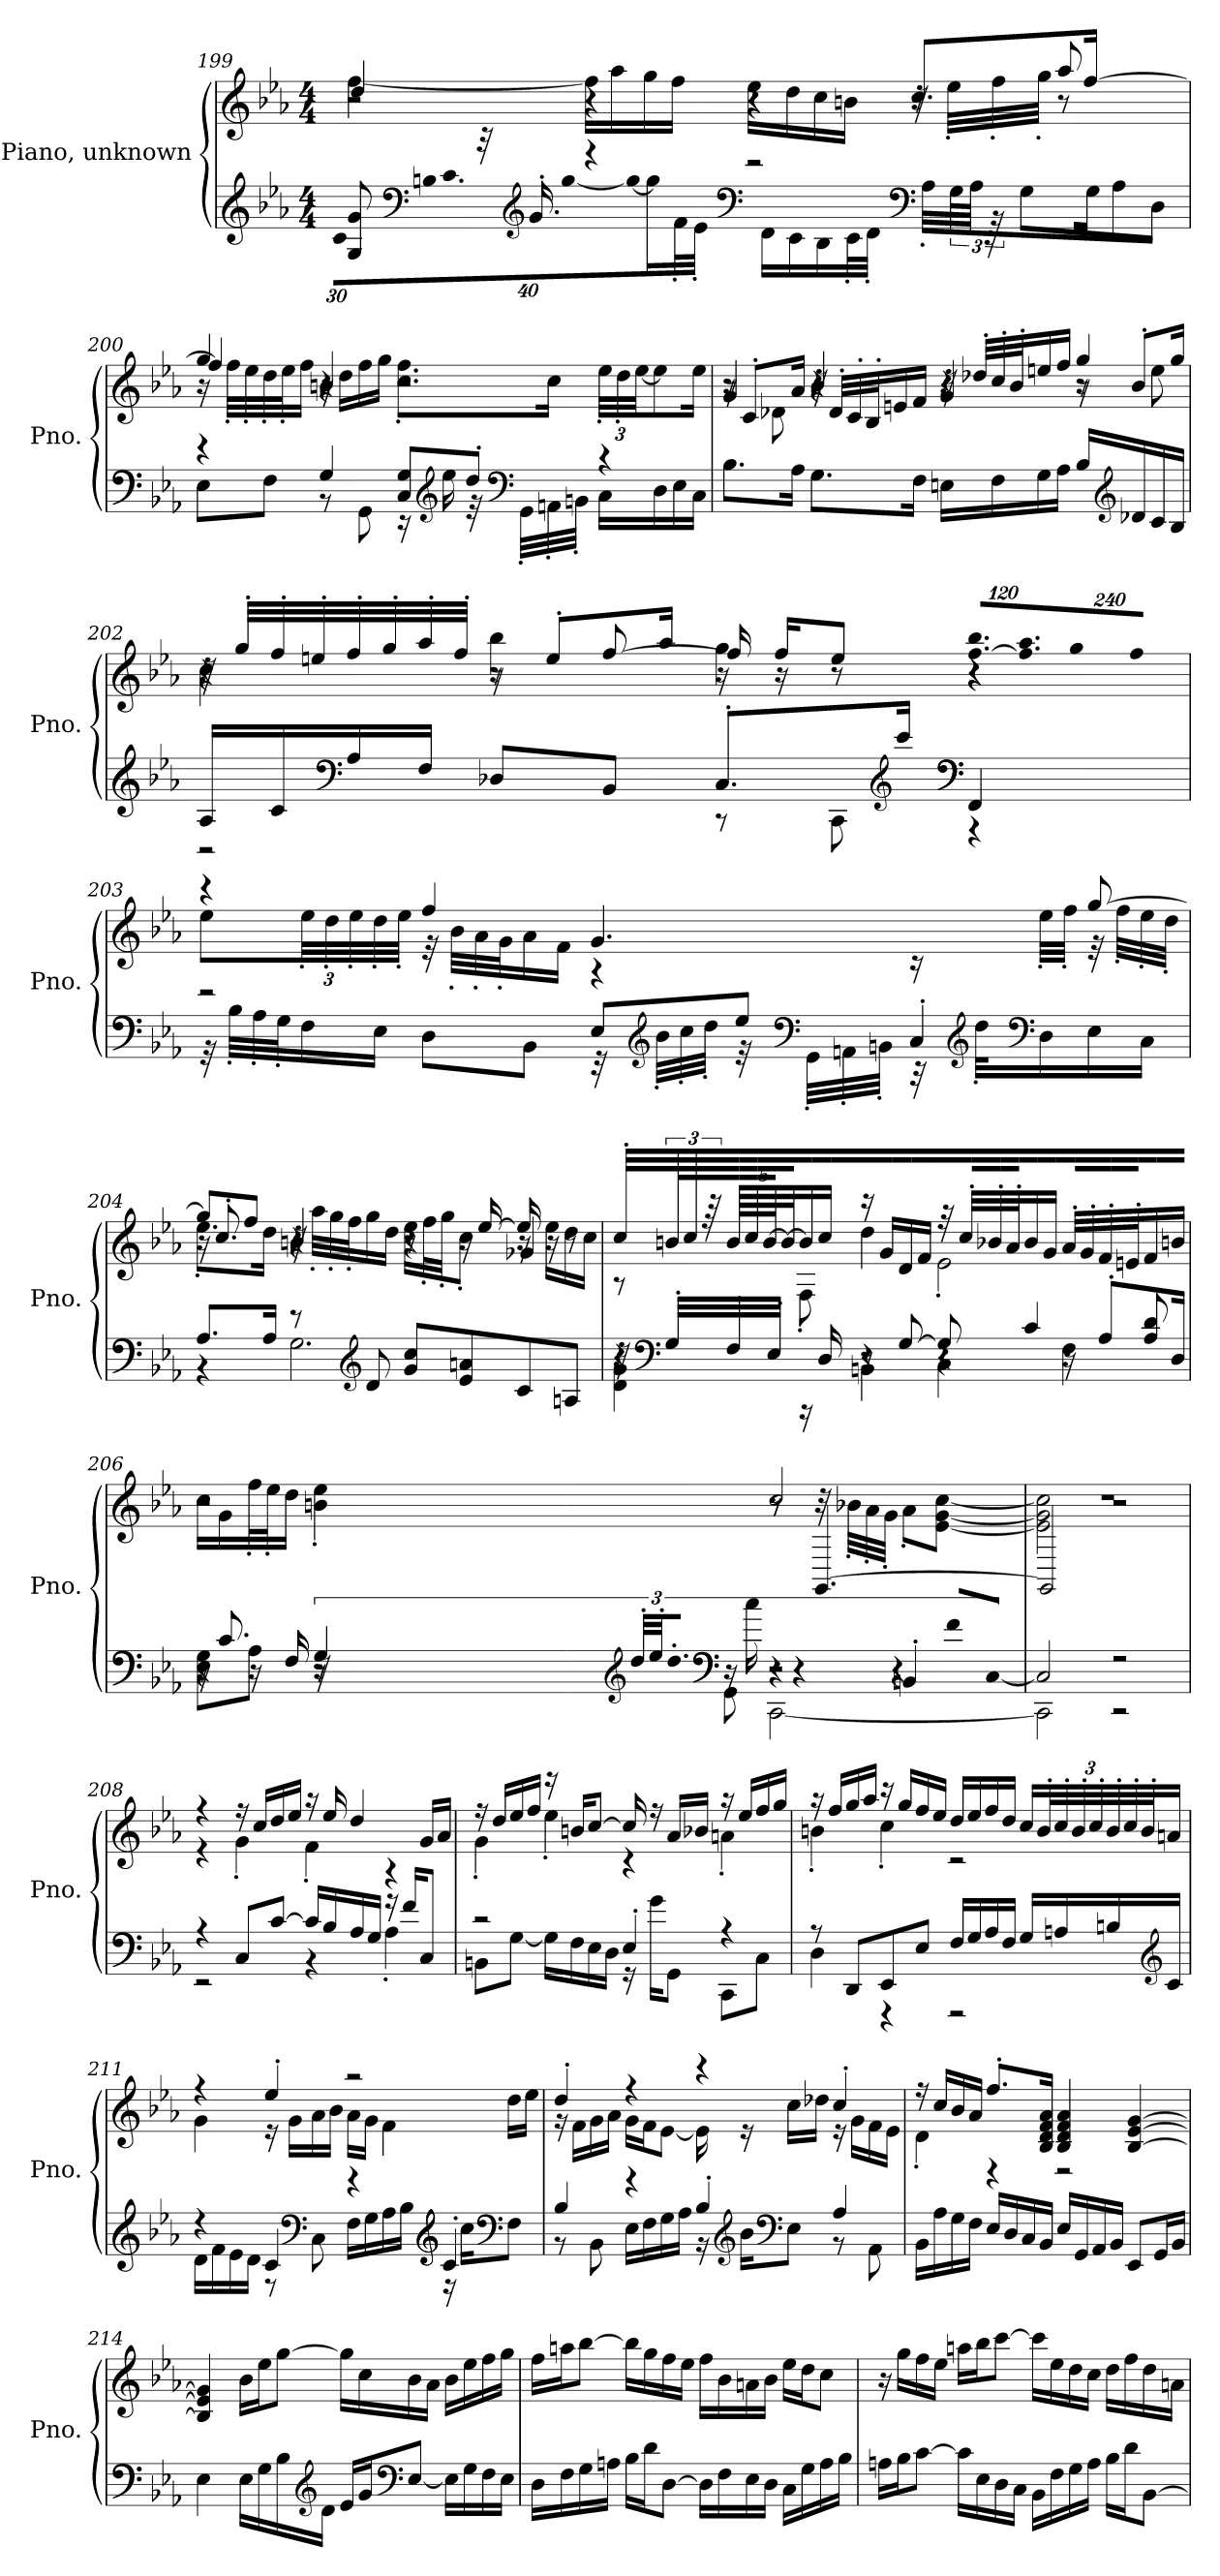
**kern	**kern
*part1	*part1
*staff2	*staff1
*I"Piano, unknown	*
*I'Pno.	*
!!LO:LB:g=z
*clefG2	*clefG2
*k[b-e-a-]	*k[b-e-a-]
*M4/4	*M4/4
=199	=199
*^	*
*	*Xbrackettup	*
!	!LO:N:vis=64	!
*	*	*^
*	*	*	*^
8G/ 8g/	960%17c\KLLL	2r	[4ff\	4dd/
*clefF4	*	*	*	*
!	!LO:N:vis=32	!	!	!
.	640%23Bn\	.	.	.
!	!LO:N:vis=64.	!	!	!
.	640%17c\L	.	.	.
!	!LO:N:vis=256	!	!	!
.	[1920%17B\JK	.	.	.
!	!LO:N:vis=32	!	!	!
.	640%23B\J_	.	.	.
32r	16B\]	.	.	.
*clefG2	*	*	*	*
16.g'/	.	.	.	.
.	32f'\L	.	.	.
.	32e-'\JJJ	.	.	.
4r	16d\LL	.	16ff\LL]	4r
.	16c\	.	16aa-\	.
.	16B\	.	16gg\	.
.	32c'\L	.	16ff\JJ	.
.	32d'\JJJ	.	.	.
*clefF4	*	*	*	*
2r	32A-'\LLL	4r	16ee-\LL	4r
*	*brackettup	*	*	*
.	96G\L	.	.	.
.	96A-\JJJJ	.	.	.
.	96r	.	.	.
.	8G\L	.	16dd\	.
.	.	.	16cc\	.
.	16G\K	.	16bn\JJ	.
.	8A-\	8r	32r	8.cc/L
.	.	.	32ee-'\LLL	.
.	.	.	32ff'\	.
.	.	.	32gg'\JJJ	.
.	8D\J	8aa-/	8r	.
.	.	.	.	[16ff/Jk
!!LO:LB:g=z	!!	!!
=200	=200	=200	=200	=200
4r	8E-\L	4gg/	16r	4ff/]
.	.	.	32ff'\LLL	.
.	.	.	32ee-'\	.
.	8F\J	.	32dd'\	.
.	.	.	32ee-'\J	.
.	.	.	16ff\JJ	.
4G/	8r	4r	16r	4bn/
.	.	.	16dd\LL	.
.	8GG\	.	16ff\	.
.	.	.	16gg\JJ	.
8C/ 8G/L	16r	2r	8.cc\' 8.ff\'L	2r
*clefG2	*	*	*	*
.	16ee-\	.	.	.
8dd'/J	32r	.	.	.
*clefF4	*	*	*	*
.	32GG'\LLL	.	.	.
.	32AAn'\	.	16cc\Jk	.
.	32BBn'\JJJ	.	.	.
*	*	*	*Xbrackettup	*
4r	16C\LL	.	48ee-'\LLL	.
.	.	.	48dd'\	.
.	.	.	[48ee-\JJ	.
.	16D\	.	8ee-\]	.
.	16E-\	.	.	.
.	16C\JJ	.	16ee-\Jk	.
*v	*v	*	*	*
!!LO:PB:g=z	!!	!!
=201	=201	=201	=201
8.B-\L	4g/	8r	16r
.	.	.	8c'/L
.	.	8d-X\	.
16A-\Jk	.	.	16a-/Jk
8.G\L	4b-/	4r	32r
.	.	.	32d-'/LLL
.	.	.	32c'/
.	.	.	32B-'/J
.	.	.	16en/
16F\Jk	.	.	16f/JJ
16En\LL	4g/	4r	32r
.	.	.	32dd-X'/LLL
16F\	.	.	32cc'/
.	.	.	32b-'/J
16G\	.	.	16een/
16A-\JJ	.	.	16ff/JJ
16B-/LL	4gg/	8r	16r
*clefG2	*	*	*
16d-X/	.	.	8b-'/L
16c/	.	8ee\	.
16B-/JJ	.	.	16gg/Jk
!!LO:LB:g=z	!!	!!
=202	=202	=202	=202
*^	*	*	*
16A-/LL	2r	32r	4cc\	4r
.	.	32gg'/LLL	.	.
16c/	.	32ff'/	.	.
.	.	32een'/	.	.
*clefF4	*	*	*	*
16A-/	.	32ff'/	.	.
.	.	32gg'/	.	.
16F/JJ	.	32aa-'/	.	.
.	.	32ff'/JJJ	.	.
8D-X/L	.	16r	4bb-\	8r
.	.	8ee'/L	.	.
8BB-/J	.	.	.	[8ff/
.	.	16aa-/Jk	.	.
8.C'/L	8r	16r	4gg\	16ff/]
.	.	16ff/KL	.	16r
.	8CC\	8ee/J	.	8r
*clefG2	*	*	*	*
16ccc/Jk	.	.	.	.
*clefF4	*	*	*	*
!	!	!LO:N:vis=32.	!	!
4FF/	4r	[1920%103ff/ 1920%103bb-/LLL	4r	4r
!	!	!LO:N:vis=32.	!	!
.	.	1920%103ff/] 1920%103aa-/J	.	.
!	!	!LO:N:vis=16	!	!
.	.	1920%137gg/	.	.
!	!	!LO:N:vis=16	!	!
.	.	1920%137ff/JJ	.	.
*	*	*	*v	*v
!!LO:LB:g=z
=203	=203	=203	=203
2r	32r	4r	8ee-\L
.	32B-'\LLL	.	.
.	32A-'\	.	.
.	32G'\J	.	.
.	16F\	.	48ee-'\LL
.	.	.	48dd'\
.	.	.	48ee-'\
.	16E-\JJ	.	32dd'\
.	.	.	32ee-'\JJJ
.	8D\L	4ff/	32r
.	.	.	32b-'\LLL
.	.	.	32a-'\
.	.	.	32g'\J
.	8BB-\J	.	16a-\
.	.	.	16f\JJ
8E-/L	32r	4.g/	4r
*clefG2	*	*	*
.	32b-'\LLL	.	.
.	32cc'\	.	.
.	32dd'\JJJ	.	.
8ee-/J	32r	.	.
*clefF4	*	*	*
.	32GG'\LLL	.	.
.	32AAn'\	.	.
.	32BBn'\JJJ	.	.
4C'/	32r	.	16r
*clefG2	*	*	*
.	32dd'\KLL	.	.
*clefF4	*	*	*
.	16D\	.	32ee-'\LLL
.	.	.	32ff'\JJJ
.	16E-\	[8gg/	32r
.	.	.	32ff'\LLL
.	16C\JJ	.	32ee-'\
.	.	.	32dd'\JJJ
!!LO:LB:g=z
=204	=204	=204	=204
*	*	*	*^
8.A-/L	4r	8gg/L]	8.ee-'\L	16r
.	.	.	.	8.cc'/
.	.	8ff/J	.	.
16A-/Jk	.	.	16dd\Jk	.
8r	2.G\	4r	32r	4bn/
.	.	.	32aa-'\LLL	.
.	.	.	32gg'\	.
.	.	.	32ff'\J	.
*clefG2	*	*	*	*
8d/	.	.	16gg\	.
.	.	.	16dd\JJ	.
8g/ 8cc/L	.	8r	16ee-\LL	4r
.	.	.	32ff'\L	.
.	.	.	32gg'\JJ	.
8e-/ 8an/	.	16r	8cc'\J	.
.	.	[16ee-/	.	.
8c/	.	16ee-/]	16r	4g-X/
.	.	16r	16ee-\LL	.
8An/J	.	8r	16dd\	.
.	.	.	16cc\JJ	.
*	*	*	*v	*v
!!LO:LB:g=z
=205	=205	=205	=205
*	*^	*	*
4r	4d\ 4g\	32r	32cc'/LLL	8r
*clefF4	*	*	*	*
*	*	*	*brackettup	*
.	.	32G'/LLL	96bn/L	.
.	.	.	96cc/JJJJ	.
.	.	.	96r	.
*	*	*	*Xbrackettup	*
.	.	32F'/	80b/LLLL	.
.	.	.	80cc/	.
.	.	.	[80b/J	.
.	.	32E-'/JJJ	.	.
.	.	.	40b/J_	.
.	.	16r	16b/]	8F'\
.	.	16D/	16cc/JJ	.
8r	4BBn\	4r	16r	4dd\
.	.	.	16g/LL	.
[8G/	.	.	16d/	.
.	.	.	16f/JJ	.
8G/]	4C\	4r	32r	2e-'\
.	.	.	32cc'/LLL	.
.	.	.	32b-X'/	.
.	.	.	32a-'/J	.
4c/	.	.	16b-/	.
.	.	.	16g/JJ	.
.	4F\	16r	32a-'/LLL	.
.	.	.	32g'/	.
.	.	8A-'/L	32f'/	.
.	.	.	32en'/J	.
8A-/ 8d/	.	.	16f/	.
.	.	16D/Jk	16bn/JJ	.
!!LO:LB:g=z
=206	=206	=206	=206	=206
*	*	*^	*	*^
8r	8E-\ 8G\L	16r	4r	2r	16cc\LL	2r
.	.	8.c/	.	.	16g\	.
16r	8A-\J	.	.	.	32ff'\L	.
.	.	.	.	.	32ee-'\J	.
16F/	.	.	.	.	16dd\JJ	.
48r	8r	4G/	8r	.	4bn\' 4ee-\'	.
*clefG2	*	*	*	*	*	*
48dd'/LLL	.	.	.	.	.	.
48ee-'/JJ	.	.	.	.	.	.
8.dd'/J	.	.	.	.	.	.
*clefF4	*	*	*	*	*	*
.	16r	.	8GG\	.	.	.
.	16cc\	.	.	.	.	.
4r	2r	4r	[2CC\	2cc/	8r	8r
.	.	.	.	.	32r	[4.GG/
.	.	.	.	.	32b-X'\LLL	.
.	.	.	.	.	32a-'\	.
.	.	.	.	.	32g'\JJJ	.
16r	.	4BBn'/	.	.	8a-'\L	.
16f/KL	.	.	.	.	.	.
[8C/J	.	.	.	.	[8e-\ [8g\ [8cc\J	.
*	*v	*v	*v	*	*	*
=207	=207	=207	=207	=207
2C/]	2CC\]	1r	2e-\] 2g\] 2cc\]	2GG/]
2r	2r	.	2r	2r
*	*	*	*v	*v
=208	=208	=208	=208
4r	2r	4r	4r
8C/L	.	16r	4g'\
.	.	16cc/LL	.
[8c/J	.	16dd/	.
.	.	16ee-/JJ	.
16c/LL]	4r	16r	4f'\
16B-/	.	16ee-/	.
16A-/	.	4dd/	.
16G/JJ	.	.	.
16r	4A-'\	.	4r
16f/KL	.	.	.
8C/J	.	16g/LL	.
.	.	16a-/JJ	.
!!LO:PB:g=z	!!
=209	=209	=209	=209
2r	8BBn\L	16r	4g'\
.	.	16dd/LL	.
.	[8G\J	16ee-/	.
.	.	16ff/JJ	.
.	16G\LL]	16r	4ee-'\
.	16F\	16bn/KL	.
.	16E-\	[8cc/J	.
.	16D\JJ	.	.
4E-'/	16r	16cc/]	4r
.	16g\KL	16r	.
.	8GG\J	16a-/LL	.
.	.	16b-X/JJ	.
4r	8CC\L	16r	4an'\
.	.	16ee-/LL	.
.	8C\J	16ff/	.
.	.	16gg/JJ	.
=210	=210	=210	=210
8r	4D\	16r	4bn'\
.	.	16ff/LL	.
8DD/L	.	16gg/	.
.	.	16aa-/JJ	.
8EE-/	4r	16r	4cc'\
.	.	16gg/LL	.
8E-/J	.	16ff/	.
.	.	16ee-/JJ	.
16F/LL	2r	16dd/LL	2r
16G/	.	16ee-/	.
16A-/	.	16ff/	.
16F/JJ	.	16dd/JJ	.
16G/LL	.	24cc/LL	.
.	.	48b'/L	.
16An/	.	48cc'/	.
.	.	48b'/	.
.	.	48cc'/	.
16Bn/	.	48b'/	.
.	.	48cc'/	.
.	.	48b'/J	.
*clefG2	*	*	*
16c/JJ	.	16an/JJ	.
!!LO:LB:g=z	!!
=211	=211	=211	=211
4r	16d\LL	4r	4g\
.	16f\	.	.
.	16e-\	.	.
.	16d\JJ	.	.
4c/	8r	4ee-'/	16r
.	.	.	16g\LL
*clefF4	*	*	*
.	8C\	.	16a-\
.	.	.	16b-\JJ
4r	16F\LL	2r	16a-\LL
.	16G\	.	16g\JJ
.	16A-\	.	4f\
.	16B-\JJ	.	.
*clefG2	*	*	*
4c'/	16r	.	.
.	16cc\KL	.	.
*clefF4	*	*	*
.	8F\J	.	16dd\LL
.	.	.	16ee-\JJ
=212	=212	=212	=212
4B-/	8r	4dd'/	16r
.	.	.	16f\LL
.	8BB-\	.	16g\
.	.	.	16a-\JJ
4r	16E-\LL	4r	16g\LL
.	16F\	.	16f\J
.	16G\	.	[8e-\J
.	16A-\JJ	.	.
4B-'/	16r	4r	16e-\]
*clefG2	*	*	*
.	16b-\KL	.	16r
*clefF4	*	*	*
.	8E-\J	.	16cc\LL
.	.	.	16dd-X\JJ
4A-/	8r	4cc'/	16r
.	.	.	16g\LL
.	8AA-\	.	16f\
.	.	.	16e-\JJ
*v	*v	*	*
!!LO:LB:g=z	!!
=213	=213	=213
16BB-\LL	16r	4d'\
16A-\	16cc/LL	.
16G\	16b-/	.
16F\JJ	16a-/JJ	.
16E-/LL	8.ff'/L	4r
16D/	.	.
16C/	.	.
16BB-/JJ	16B-/ 16d/ 16f/ 16a-/Jk	.
16E-/LL	4B-/ 4d/ 4f/ 4a-/	2r
16GG/	.	.
16AA-/	.	.
16BB-/JJ	.	.
8EE-/L	[4B-/ [4e-/ [4g/	.
16GG/L	.	.
16BB-/JJ	.	.
*	*v	*v
=214	=214
4E-\	4B-/] 4e-/] 4g/]
16E-\LL	16b-\LL
16G\	16ee-\J
16B-\	[8gg\J
*clefG2	*
16d\JJ	.
16e-/LL	16gg\LL]
16g/J	16cc\
*clefF4	*
[8E-/J	16b-\
.	16a-\JJ
16E-\LL]	16b-\LL
16G\	16ee-\
16F\	16ff\
16E-\JJ	16gg\JJ
!!LO:LB:g=z
=215	=215
16D\LL	16ff\LL
16F\	16aan\J
16G\	[8bb-\J
16An\JJ	.
16B-\LL	16bb-\LL]
16d\J	16gg\
[8D\J	16ff\
.	16ee-\JJ
16D\LL]	16ff\LL
16F\	16b-\
16E-\	16an\
16D\JJ	16b-\JJ
16C\LL	16ee-\LL
16G\	16dd\J
16A\	8cc\J
16B-\JJ	.
=216	=216
16An\LL	16r
16B-\J	16gg\LL
[8c\J	16ff\
.	16ee-\JJ
16c\LL]	16aan\LL
16E-\	16bb-\J
16D\	[8ccc\J
16C\JJ	.
16BB-\LL	16ccc\LL]
16F\	16ee-\
16G\	16dd\
16A\JJ	16cc\JJ
16B-\LL	16dd\LL
16d\J	16ff\
[8BB-\J	16dd\
.	16an\JJ
=	=
*-	*-
